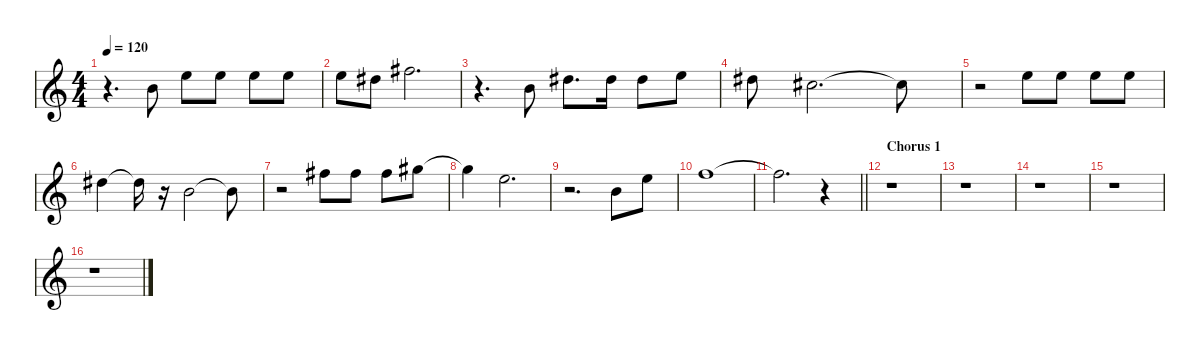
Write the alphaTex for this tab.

\defaultSystemsLayout 4
\hideDynamics
\bracketExtendMode nobrackets
\singleTrackTrackNamePolicy hidden
\multiTrackTrackNamePolicy hidden
\firstSystemTrackNameMode fullname
\firstSystemTrackNameOrientation horizontal
\otherSystemsTrackNameOrientation horizontal
\track ("Anneke" "clar.") {instrument clarinet}
\staff {score}
\tuning (E4 B3 G3 D3 A2 E2)
\ts (4 4)
\tempo 120
\clef g2
\ks c
r.4{d dy mf beam Down} 16.3.8{beam Down} 17.2.8{beam Down} 17.2.8{beam Down} 17.2.8{beam Down} 17.2.8{beam Down} |
17.2.8{beam Down} 16.2{acc #}.8{beam Down} 14.1{acc #}.2{d beam Down} |
r.4{d beam Down} 16.3.8{beam Down} 16.2{acc #}.8{d beam Down} 16.2{acc #}.16{beam Down} 16.2{acc #}.8{beam Down} 17.2.8{beam Down} |
16.2{acc #}.8{beam Down} 14.2{acc #}.2{d beam Down} 14.2{t acc #}.8{dy f beam Down} |
r.2{beam Down} 12.1.8{dy mf beam Down} 12.1.8{beam Down} 12.1.8{beam Down} 12.1.8{beam Down} |
11.1{acc #}.4{beam Down} 11.1{t acc #}.16{dy f beam Down} r.16{beam Down} 12.2.2{dy mf beam Down} 12.2{t}.8{dy f beam Down} |
r.2{beam Down} 14.1{acc #}.8{dy mf beam Down} 14.1{acc #}.8{beam Down} 14.1{acc #}.8{beam Down} 16.1{acc #}.8{beam Down} |
16.1{t acc #}.4{dy f beam Down} 17.2.2{d dy mf beam Down} |
r.2{d beam Down} 16.3.8{beam Down} 17.2.8{beam Down} |
18.2.1{beam Down} |
\barLineRight lightlight
18.2{t}.2{d dy f beam Down} r.4{beam Down} |
\section ("" "Chorus 1")
r.1{beam Down} |
r.1{beam Down} |
r.1{beam Down} |
r.1{beam Down} |
r.1{beam Down}
